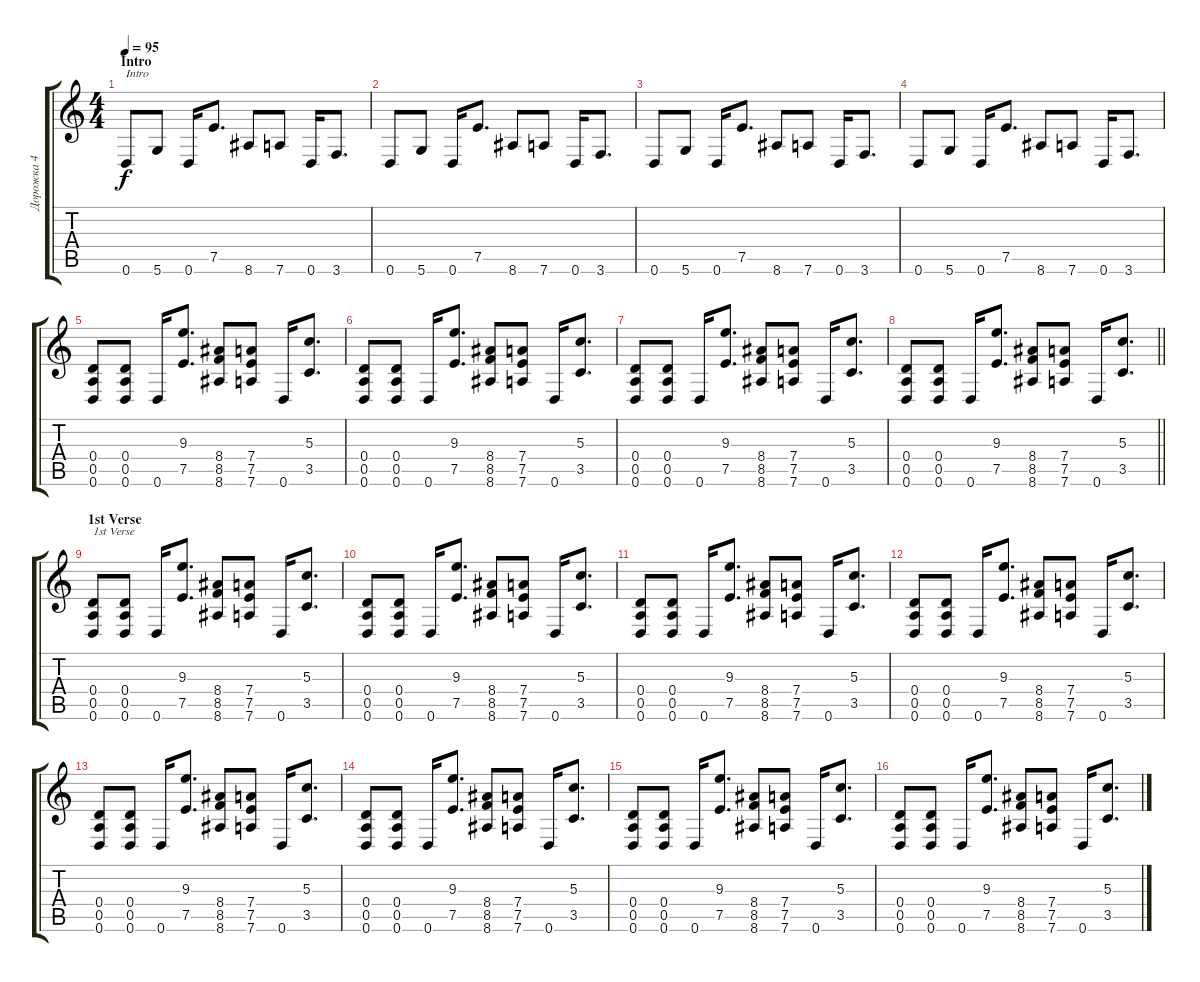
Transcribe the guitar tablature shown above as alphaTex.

\track ("Дорожка 4" "Дорожка 4") {instrument distortionguitar}
\staff {score tabs}
\tuning (E4 B3 G3 D3 A2 D2) {hide}
\ts (4 4)
\section ("" "Intro")
\tempo 95
\clef g2
\ks c
0.6.8{txt "Intro" dy f instrument distortionguitar} 5.6.8 0.6.16 7.5.8{d} 8.6.8 7.6.8 0.6.16 3.6.8{d} |
0.6.8 5.6.8 0.6.16 7.5.8{d} 8.6.8 7.6.8 0.6.16 3.6.8{d} |
0.6.8 5.6.8 0.6.16 7.5.8{d} 8.6.8 7.6.8 0.6.16 3.6.8{d} |
0.6.8 5.6.8 0.6.16 7.5.8{d} 8.6.8 7.6.8 0.6.16 3.6.8{d} |
(0.4 0.5 0.6).8 (0.4 0.5 0.6).8 0.6.16 (9.3 7.5).8{d} (8.4 8.5 8.6).8 (7.4 7.5 7.6).8 0.6.16 (5.3 3.5).8{d} |
(0.4 0.5 0.6).8 (0.4 0.5 0.6).8 0.6.16 (9.3 7.5).8{d} (8.4 8.5 8.6).8 (7.4 7.5 7.6).8 0.6.16 (5.3 3.5).8{d} |
(0.4 0.5 0.6).8 (0.4 0.5 0.6).8 0.6.16 (9.3 7.5).8{d} (8.4 8.5 8.6).8 (7.4 7.5 7.6).8 0.6.16 (5.3 3.5).8{d} |
\barLineRight lightlight
(0.4 0.5 0.6).8 (0.4 0.5 0.6).8 0.6.16 (9.3 7.5).8{d} (8.4 8.5 8.6).8 (7.4 7.5 7.6).8 0.6.16 (5.3 3.5).8{d} |
\section ("" "1st Verse")
(0.4 0.5 0.6).8{txt "1st Verse"} (0.4 0.5 0.6).8 0.6.16 (9.3 7.5).8{d} (8.4 8.5 8.6).8 (7.4 7.5 7.6).8 0.6.16 (5.3 3.5).8{d} |
(0.4 0.5 0.6).8 (0.4 0.5 0.6).8 0.6.16 (9.3 7.5).8{d} (8.4 8.5 8.6).8 (7.4 7.5 7.6).8 0.6.16 (5.3 3.5).8{d} |
(0.4 0.5 0.6).8 (0.4 0.5 0.6).8 0.6.16 (9.3 7.5).8{d} (8.4 8.5 8.6).8 (7.4 7.5 7.6).8 0.6.16 (5.3 3.5).8{d} |
(0.4 0.5 0.6).8 (0.4 0.5 0.6).8 0.6.16 (9.3 7.5).8{d} (8.4 8.5 8.6).8 (7.4 7.5 7.6).8 0.6.16 (5.3 3.5).8{d} |
(0.4 0.5 0.6).8 (0.4 0.5 0.6).8 0.6.16 (9.3 7.5).8{d} (8.4 8.5 8.6).8 (7.4 7.5 7.6).8 0.6.16 (5.3 3.5).8{d} |
(0.4 0.5 0.6).8 (0.4 0.5 0.6).8 0.6.16 (9.3 7.5).8{d} (8.4 8.5 8.6).8 (7.4 7.5 7.6).8 0.6.16 (5.3 3.5).8{d} |
(0.4 0.5 0.6).8 (0.4 0.5 0.6).8 0.6.16 (9.3 7.5).8{d} (8.4 8.5 8.6).8 (7.4 7.5 7.6).8 0.6.16 (5.3 3.5).8{d} |
(0.4 0.5 0.6).8 (0.4 0.5 0.6).8 0.6.16 (9.3 7.5).8{d} (8.4 8.5 8.6).8 (7.4 7.5 7.6).8 0.6.16 (5.3 3.5).8{d}
